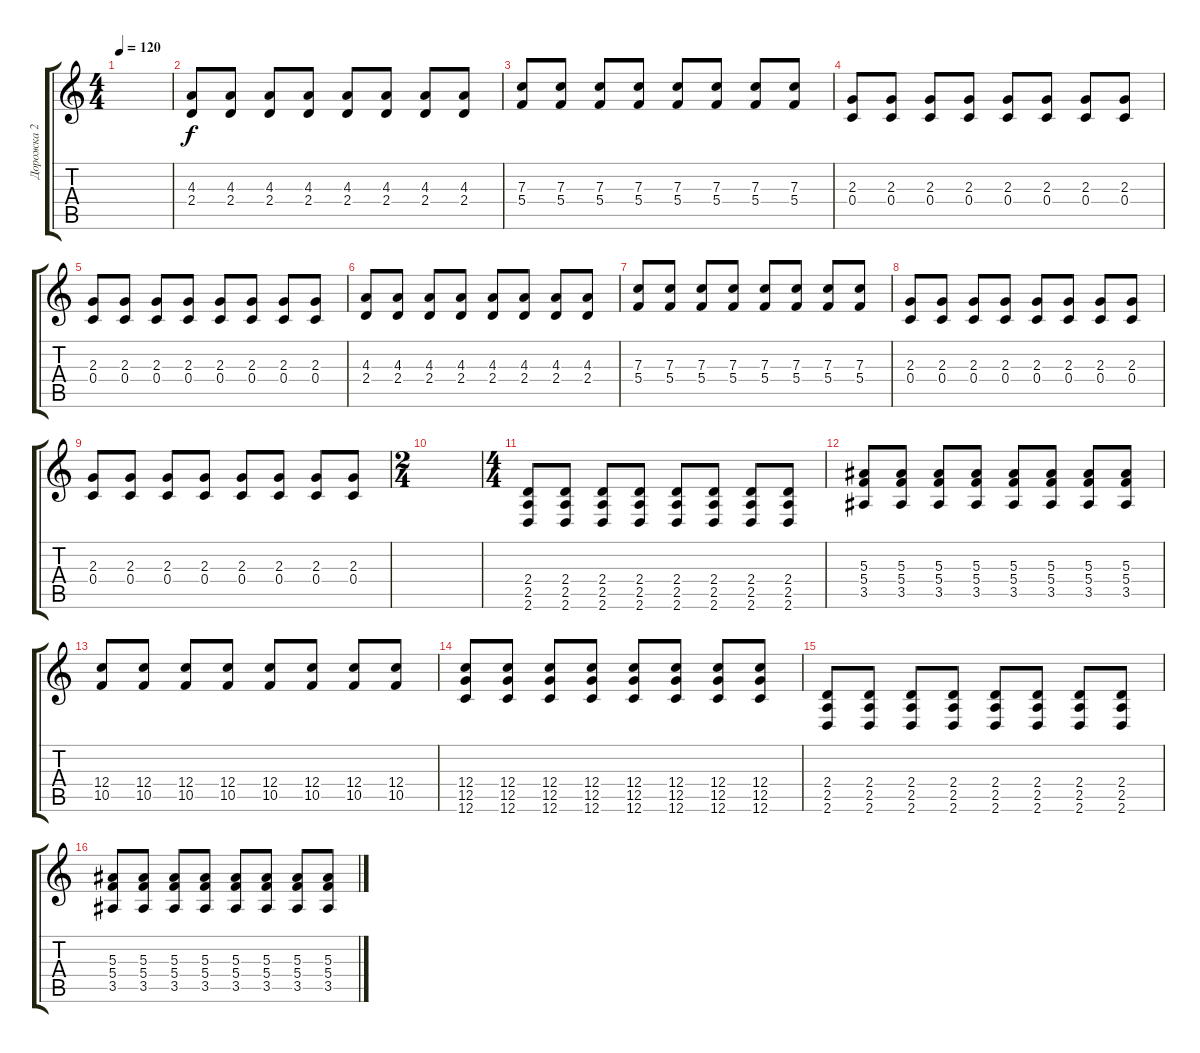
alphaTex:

\track ("Дорожка 2" "Дорожка 2") {instrument distortionguitar}
\staff {score tabs}
\tuning (D4 A3 F3 C3 G2 C2) {hide}
\ts (4 4)
\tempo 120
\clef g2
\ks c
|
(4.3 2.4).8 (4.3 2.4).8 (4.3 2.4).8 (4.3 2.4).8 (4.3 2.4).8 (4.3 2.4).8 (4.3 2.4).8 (4.3 2.4).8 |
(7.3 5.4).8 (7.3 5.4).8 (7.3 5.4).8 (7.3 5.4).8 (7.3 5.4).8 (7.3 5.4).8 (7.3 5.4).8 (7.3 5.4).8 |
(2.3 0.4).8 (2.3 0.4).8 (2.3 0.4).8 (2.3 0.4).8 (2.3 0.4).8 (2.3 0.4).8 (2.3 0.4).8 (2.3 0.4).8 |
(2.3 0.4).8 (2.3 0.4).8 (2.3 0.4).8 (2.3 0.4).8 (2.3 0.4).8 (2.3 0.4).8 (2.3 0.4).8 (2.3 0.4).8 |
(4.3 2.4).8 (4.3 2.4).8 (4.3 2.4).8 (4.3 2.4).8 (4.3 2.4).8 (4.3 2.4).8 (4.3 2.4).8 (4.3 2.4).8 |
(7.3 5.4).8 (7.3 5.4).8 (7.3 5.4).8 (7.3 5.4).8 (7.3 5.4).8 (7.3 5.4).8 (7.3 5.4).8 (7.3 5.4).8 |
(2.3 0.4).8 (2.3 0.4).8 (2.3 0.4).8 (2.3 0.4).8 (2.3 0.4).8 (2.3 0.4).8 (2.3 0.4).8 (2.3 0.4).8 |
(2.3 0.4).8 (2.3 0.4).8 (2.3 0.4).8 (2.3 0.4).8 (2.3 0.4).8 (2.3 0.4).8 (2.3 0.4).8 (2.3 0.4).8 |
\ts (2 4)
|
\ts (4 4)
(2.4 2.5 2.6).8 (2.4 2.5 2.6).8 (2.4 2.5 2.6).8 (2.4 2.5 2.6).8 (2.4 2.5 2.6).8 (2.4 2.5 2.6).8 (2.4 2.5 2.6).8 (2.4 2.5 2.6).8 |
(5.3 5.4 3.5).8 (5.3 5.4 3.5).8 (5.3 5.4 3.5).8 (5.3 5.4 3.5).8 (5.3 5.4 3.5).8 (5.3 5.4 3.5).8 (5.3 5.4 3.5).8 (5.3 5.4 3.5).8 |
(12.4 10.5).8 (12.4 10.5).8 (12.4 10.5).8 (12.4 10.5).8 (12.4 10.5).8 (12.4 10.5).8 (12.4 10.5).8 (12.4 10.5).8 |
(12.4 12.5 12.6).8 (12.4 12.5 12.6).8 (12.4 12.5 12.6).8 (12.4 12.5 12.6).8 (12.4 12.5 12.6).8 (12.4 12.5 12.6).8 (12.4 12.5 12.6).8 (12.4 12.5 12.6).8 |
(2.4 2.5 2.6).8 (2.4 2.5 2.6).8 (2.4 2.5 2.6).8 (2.4 2.5 2.6).8 (2.4 2.5 2.6).8 (2.4 2.5 2.6).8 (2.4 2.5 2.6).8 (2.4 2.5 2.6).8 |
(5.3 5.4 3.5).8 (5.3 5.4 3.5).8 (5.3 5.4 3.5).8 (5.3 5.4 3.5).8 (5.3 5.4 3.5).8 (5.3 5.4 3.5).8 (5.3 5.4 3.5).8 (5.3 5.4 3.5).8
